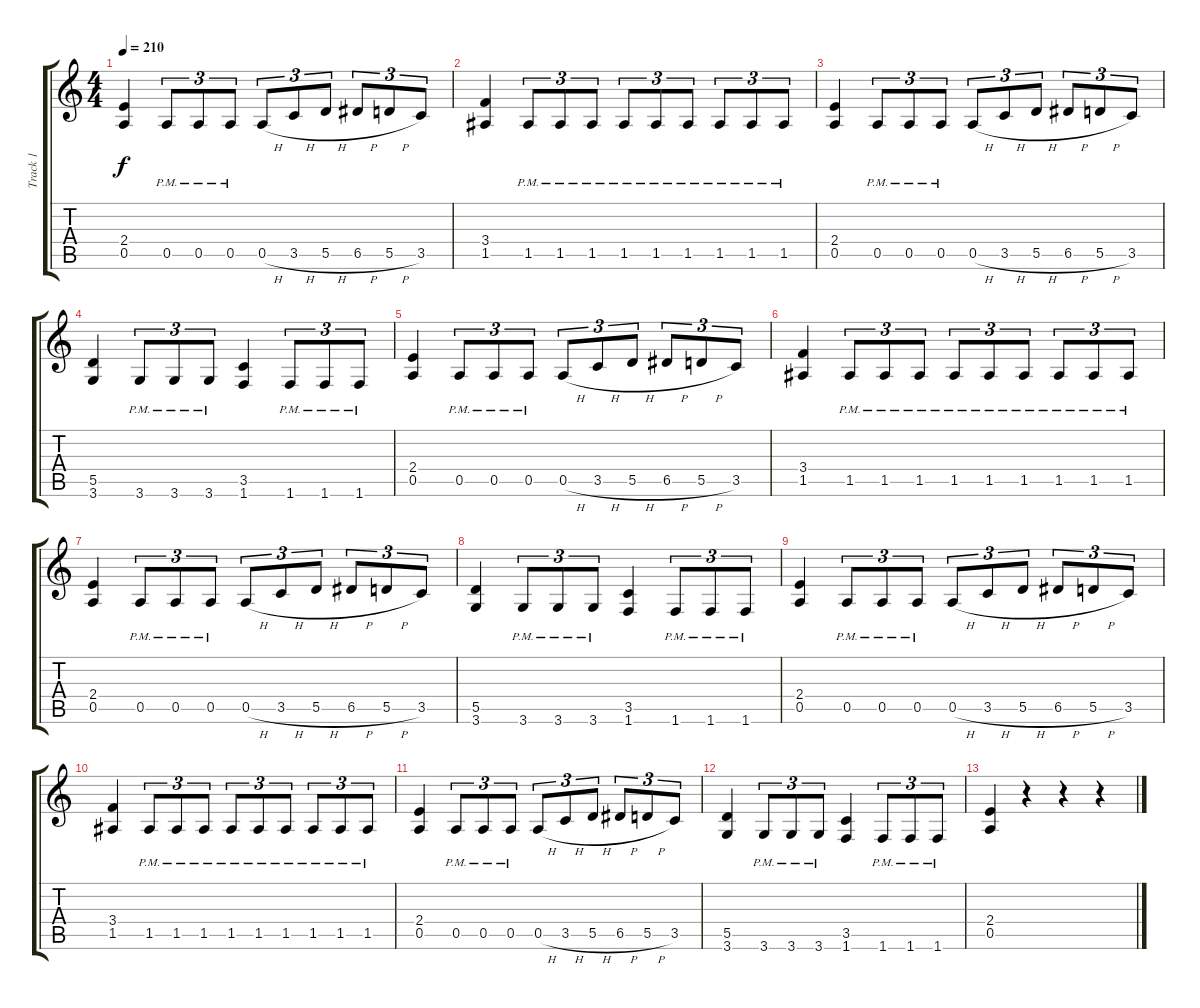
\track ("Track 1" "Track 1") {instrument distortionguitar}
\staff {score tabs}
\tuning (E4 B3 G3 D3 A2 E2) {hide}
\ts (4 4)
\tempo 210
\clef g2
\ks c
(2.4 0.5).4{dy f} 0.5{pm}.8{tu (3 2)} 0.5{pm}.8{tu (3 2)} 0.5{pm}.8{tu (3 2)} 0.5{h}.8{tu (3 2)} 3.5{h}.8{tu (3 2)} 5.5{h}.8{tu (3 2)} 6.5{h}.8{tu (3 2)} 5.5{h}.8{tu (3 2)} 3.5.8{tu (3 2)} |
(3.4 1.5).4 1.5{pm}.8{tu (3 2)} 1.5{pm}.8{tu (3 2)} 1.5{pm}.8{tu (3 2)} 1.5{pm}.8{tu (3 2)} 1.5{pm}.8{tu (3 2)} 1.5{pm}.8{tu (3 2)} 1.5{pm}.8{tu (3 2)} 1.5{pm}.8{tu (3 2)} 1.5{pm}.8{tu (3 2)} |
(2.4 0.5).4 0.5{pm}.8{tu (3 2)} 0.5{pm}.8{tu (3 2)} 0.5{pm}.8{tu (3 2)} 0.5{h}.8{tu (3 2)} 3.5{h}.8{tu (3 2)} 5.5{h}.8{tu (3 2)} 6.5{h}.8{tu (3 2)} 5.5{h}.8{tu (3 2)} 3.5.8{tu (3 2)} |
(5.5 3.6).4 3.6{pm}.8{tu (3 2)} 3.6{pm}.8{tu (3 2)} 3.6{pm}.8{tu (3 2)} (3.5 1.6).4 1.6{pm}.8{tu (3 2)} 1.6{pm}.8{tu (3 2)} 1.6{pm}.8{tu (3 2)} |
(2.4 0.5).4 0.5{pm}.8{tu (3 2)} 0.5{pm}.8{tu (3 2)} 0.5{pm}.8{tu (3 2)} 0.5{h}.8{tu (3 2)} 3.5{h}.8{tu (3 2)} 5.5{h}.8{tu (3 2)} 6.5{h}.8{tu (3 2)} 5.5{h}.8{tu (3 2)} 3.5.8{tu (3 2)} |
(3.4 1.5).4 1.5{pm}.8{tu (3 2)} 1.5{pm}.8{tu (3 2)} 1.5{pm}.8{tu (3 2)} 1.5{pm}.8{tu (3 2)} 1.5{pm}.8{tu (3 2)} 1.5{pm}.8{tu (3 2)} 1.5{pm}.8{tu (3 2)} 1.5{pm}.8{tu (3 2)} 1.5{pm}.8{tu (3 2)} |
(2.4 0.5).4 0.5{pm}.8{tu (3 2)} 0.5{pm}.8{tu (3 2)} 0.5{pm}.8{tu (3 2)} 0.5{h}.8{tu (3 2)} 3.5{h}.8{tu (3 2)} 5.5{h}.8{tu (3 2)} 6.5{h}.8{tu (3 2)} 5.5{h}.8{tu (3 2)} 3.5.8{tu (3 2)} |
(5.5 3.6).4 3.6{pm}.8{tu (3 2)} 3.6{pm}.8{tu (3 2)} 3.6{pm}.8{tu (3 2)} (3.5 1.6).4 1.6{pm}.8{tu (3 2)} 1.6{pm}.8{tu (3 2)} 1.6{pm}.8{tu (3 2)} |
(2.4 0.5).4 0.5{pm}.8{tu (3 2)} 0.5{pm}.8{tu (3 2)} 0.5{pm}.8{tu (3 2)} 0.5{h}.8{tu (3 2)} 3.5{h}.8{tu (3 2)} 5.5{h}.8{tu (3 2)} 6.5{h}.8{tu (3 2)} 5.5{h}.8{tu (3 2)} 3.5.8{tu (3 2)} |
(3.4 1.5).4 1.5{pm}.8{tu (3 2)} 1.5{pm}.8{tu (3 2)} 1.5{pm}.8{tu (3 2)} 1.5{pm}.8{tu (3 2)} 1.5{pm}.8{tu (3 2)} 1.5{pm}.8{tu (3 2)} 1.5{pm}.8{tu (3 2)} 1.5{pm}.8{tu (3 2)} 1.5{pm}.8{tu (3 2)} |
(2.4 0.5).4 0.5{pm}.8{tu (3 2)} 0.5{pm}.8{tu (3 2)} 0.5{pm}.8{tu (3 2)} 0.5{h}.8{tu (3 2)} 3.5{h}.8{tu (3 2)} 5.5{h}.8{tu (3 2)} 6.5{h}.8{tu (3 2)} 5.5{h}.8{tu (3 2)} 3.5.8{tu (3 2)} |
(5.5 3.6).4 3.6{pm}.8{tu (3 2)} 3.6{pm}.8{tu (3 2)} 3.6{pm}.8{tu (3 2)} (3.5 1.6).4 1.6{pm}.8{tu (3 2)} 1.6{pm}.8{tu (3 2)} 1.6{pm}.8{tu (3 2)} |
(2.4 0.5).4 r.4 r.4 r.4
